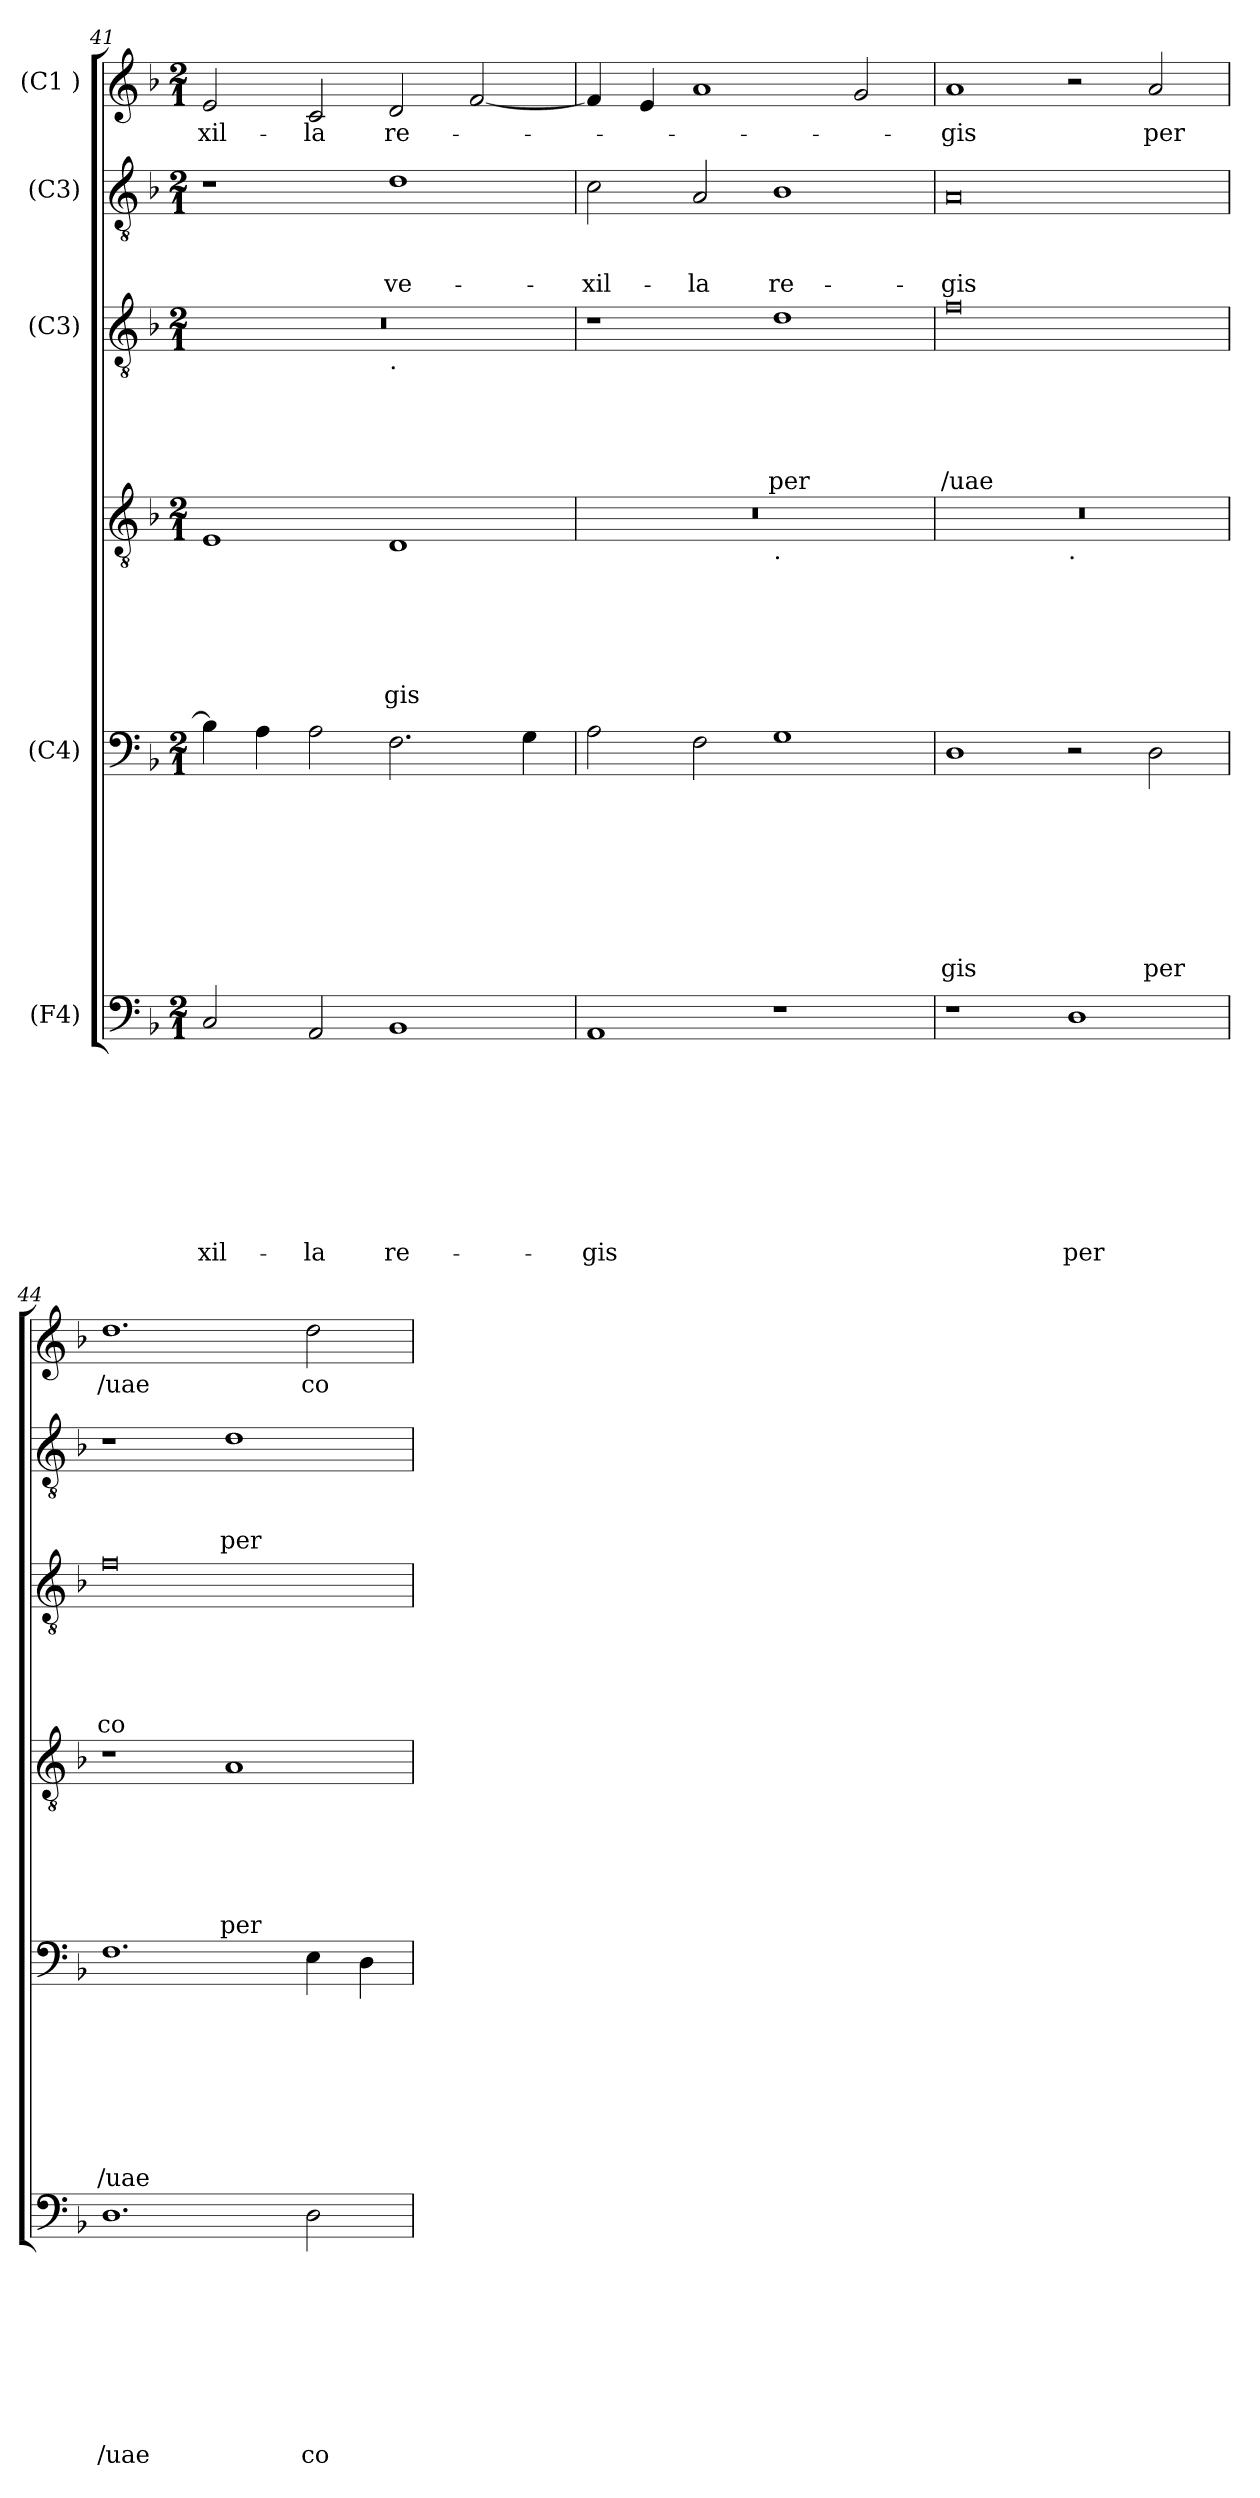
**kern	**text	**text	**text	**text	**text	**text	**text	**text	**text	**kern	**text	**text	**text	**text	**text	**text	**text	**text	**kern	**text	**text	**text	**text	**text	**text	**kern	**text	**text	**text	**text	**text	**kern	**text	**text	**text	**kern	**text
*part6	*part6	*part6	*part6	*part6	*part6	*part6	*part6	*part6	*part6	*part5	*part5	*part5	*part5	*part5	*part5	*part5	*part5	*part5	*part4	*part4	*part4	*part4	*part4	*part4	*part4	*part3	*part3	*part3	*part3	*part3	*part3	*part2	*part2	*part2	*part2	*part1	*part1
*staff6	*staff6	*staff6	*staff6	*staff6	*staff6	*staff6	*staff6	*staff6	*staff6	*staff5	*staff5	*staff5	*staff5	*staff5	*staff5	*staff5	*staff5	*staff5	*staff4	*staff4	*staff4	*staff4	*staff4	*staff4	*staff4	*staff3	*staff3	*staff3	*staff3	*staff3	*staff3	*staff2	*staff2	*staff2	*staff2	*staff1	*staff1
*I"(F4)	*	*	*	*	*	*	*	*	*	*I"(C4)	*	*	*	*	*	*	*	*	*	*	*	*	*	*	*	*I"(C3)	*	*	*	*	*	*I"(C3)	*	*	*	*I"(C1 )	*
*clefF4	*	*	*	*	*	*	*	*	*	*clefF4	*	*	*	*	*	*	*	*	*clefGv2	*	*	*	*	*	*	*clefGv2	*	*	*	*	*	*clefGv2	*	*	*	*clefG2	*
*k[b-]	*	*	*	*	*	*	*	*	*	*k[b-]	*	*	*	*	*	*	*	*	*k[b-]	*	*	*	*	*	*	*k[b-]	*	*	*	*	*	*k[b-]	*	*	*	*k[b-]	*
*F:	*	*	*	*	*	*	*	*	*	*F:	*	*	*	*	*	*	*	*	*F:	*	*	*	*	*	*	*F:	*	*	*	*	*	*F:	*	*	*	*F:	*
*M2/1	*	*	*	*	*	*	*	*	*	*M2/1	*	*	*	*	*	*	*	*	*M2/1	*	*	*	*	*	*	*M2/1	*	*	*	*	*	*M2/1	*	*	*	*M2/1	*
=41	=41	=41	=41	=41	=41	=41	=41	=41	=41	=41	=41	=41	=41	=41	=41	=41	=41	=41	=41	=41	=41	=41	=41	=41	=41	=41	=41	=41	=41	=41	=41	=41	=41	=41	=41	=41	=41
!	!	!	!	!	!	!	!	!	!LO:LY:b	!	!	!	!	!	!	!	!	!	!	!	!	!	!	!	!	!	!	!	!	!	!	!	!	!	!	!	!LO:LY:b
*	*	*	*	*	*	*	*	*	*	*	*	*	*	*	*	*	*	*	*	*	*	*	*	*	*	*^	*	*	*	*	*	*	*	*	*	*	*
2C/	.	.	.	.	.	.	.	.	-xil-	4B-\]	.	.	.	.	.	.	.	.	1E	.	.	.	.	.	.	0r	1ryy	.	.	.	.	.	1r	.	.	.	2e/	-xil-
.	.	.	.	.	.	.	.	.	.	4A\	.	.	.	.	.	.	.	.	.	.	.	.	.	.	.	.	.	.	.	.	.	.	.	.	.	.	.	.
!	!	!	!	!	!	!	!	!	!LO:LY:b	!	!	!	!	!	!	!	!	!	!	!	!	!	!	!	!	!	!	!	!	!	!	!	!	!	!	!	!	!LO:LY:b
2AA/	.	.	.	.	.	.	.	.	-la	2A\	.	.	.	.	.	.	.	.	.	.	.	.	.	.	.	.	.	.	.	.	.	.	.	.	.	.	2c/	-la
!	!	!	!	!	!	!	!	!	!	!	!	!	!	!	!	!	!	!	!	!	!	!	!	!	!	!	!LO:TX:b:t=.	!	!	!	!	!	!	!	!	!	!	!
!	!	!	!	!	!	!	!	!	!LO:LY:b	!	!	!	!	!	!	!	!	!	!	!	!	!	!	!	!LO:LY:b	!	!	!	!	!	!	!	!	!	!	!LO:LY:b	!	!LO:LY:b
1BB-	.	.	.	.	.	.	.	.	re-	2.F\	.	.	.	.	.	.	.	.	1D	.	.	.	.	.	-gis	.	1ryy	.	.	.	.	.	1d	.	.	ve-	2d/	re-
.	.	.	.	.	.	.	.	.	.	.	.	.	.	.	.	.	.	.	.	.	.	.	.	.	.	.	.	.	.	.	.	.	.	.	.	.	[<2f/	.
.	.	.	.	.	.	.	.	.	.	4G\	.	.	.	.	.	.	.	.	.	.	.	.	.	.	.	.	.	.	.	.	.	.	.	.	.	.	.	.
=42	=42	=42	=42	=42	=42	=42	=42	=42	=42	=42	=42	=42	=42	=42	=42	=42	=42	=42	=42	=42	=42	=42	=42	=42	=42	=42	=42	=42	=42	=42	=42	=42	=42	=42	=42	=42	=42	=42
!	!	!	!	!	!	!	!	!	!LO:LY:b	!	!	!	!	!	!	!	!	!	!	!	!	!	!	!	!	!	!	!	!	!	!	!	!	!	!	!LO:LY:b	!	!
*	*	*	*	*	*	*	*	*	*	*	*	*	*	*	*	*	*	*	*^	*	*	*	*	*	*	*v	*v	*	*	*	*	*	*	*	*	*	*	*
1AA	.	.	.	.	.	.	.	.	-gis	2A\	.	.	.	.	.	.	.	.	0r	1ryy	.	.	.	.	.	.	1r	.	.	.	.	.	2c\	.	.	-xil-	4f/]	.
.	.	.	.	.	.	.	.	.	.	.	.	.	.	.	.	.	.	.	.	.	.	.	.	.	.	.	.	.	.	.	.	.	.	.	.	.	4e/	.
!	!	!	!	!	!	!	!	!	!	!	!	!	!	!	!	!	!	!	!	!	!	!	!	!	!	!	!	!	!	!	!	!	!	!	!	!LO:LY:b	!	!
.	.	.	.	.	.	.	.	.	.	2F\	.	.	.	.	.	.	.	.	.	.	.	.	.	.	.	.	.	.	.	.	.	.	2A/	.	.	-la	1a	.
!	!	!	!	!	!	!	!	!	!	!	!	!	!	!	!	!	!	!	!	!LO:TX:b:t=.	!	!	!	!	!	!	!	!	!	!	!	!	!	!	!	!	!	!
!	!	!	!	!	!	!	!	!	!	!	!	!	!	!	!	!	!	!	!	!	!	!	!	!	!	!	!	!	!	!	!	!LO:LY:b	!	!	!	!LO:LY:b	!	!
1r	.	.	.	.	.	.	.	.	.	1G	.	.	.	.	.	.	.	.	.	1ryy	.	.	.	.	.	.	1d	.	.	.	.	per	1B-	.	.	re-	.	.
.	.	.	.	.	.	.	.	.	.	.	.	.	.	.	.	.	.	.	.	.	.	.	.	.	.	.	.	.	.	.	.	.	.	.	.	.	2g/	.
=43	=43	=43	=43	=43	=43	=43	=43	=43	=43	=43	=43	=43	=43	=43	=43	=43	=43	=43	=43	=43	=43	=43	=43	=43	=43	=43	=43	=43	=43	=43	=43	=43	=43	=43	=43	=43	=43	=43
!	!	!	!	!	!	!	!	!	!	!	!	!	!	!	!	!	!	!LO:LY:b	!	!	!	!	!	!	!	!	!	!	!	!	!	!LO:LY:b	!	!	!	!LO:LY:b:rj	!	!LO:LY:b
1r	.	.	.	.	.	.	.	.	.	1D	.	.	.	.	.	.	.	-gis	0r	1ryy	.	.	.	.	.	.	0f	.	.	.	.	/uae	0A	.	.	-gis	1a	-gis
!	!	!	!	!	!	!	!	!	!	!	!	!	!	!	!	!	!	!	!	!LO:TX:b:t=.	!	!	!	!	!	!	!	!	!	!	!	!	!	!	!	!	!	!
!	!	!	!	!	!	!	!	!	!LO:LY:b	!	!	!	!	!	!	!	!	!	!	!	!	!	!	!	!	!	!	!	!	!	!	!	!	!	!	!	!	!
1D	.	.	.	.	.	.	.	.	per	2r	.	.	.	.	.	.	.	.	.	1ryy	.	.	.	.	.	.	.	.	.	.	.	.	.	.	.	.	2r	.
!	!	!	!	!	!	!	!	!	!	!	!	!	!	!	!	!	!	!LO:LY:b	!	!	!	!	!	!	!	!	!	!	!	!	!	!	!	!	!	!	!	!LO:LY:b
.	.	.	.	.	.	.	.	.	.	2D\	.	.	.	.	.	.	.	per	.	.	.	.	.	.	.	.	.	.	.	.	.	.	.	.	.	.	2a/	per
=44	=44	=44	=44	=44	=44	=44	=44	=44	=44	=44	=44	=44	=44	=44	=44	=44	=44	=44	=44	=44	=44	=44	=44	=44	=44	=44	=44	=44	=44	=44	=44	=44	=44	=44	=44	=44	=44	=44
!	!	!	!	!	!	!	!	!	!LO:LY:b	!	!	!	!	!	!	!	!	!LO:LY:b	!	!	!	!	!	!	!	!	!	!	!	!	!	!LO:LY:b:rj	!	!	!	!	!	!LO:LY:b
*	*	*	*	*	*	*	*	*	*	*	*	*	*	*	*	*	*	*	*v	*v	*	*	*	*	*	*	*	*	*	*	*	*	*	*	*	*	*	*
1.D	.	.	.	.	.	.	.	.	/uae	1.F	.	.	.	.	.	.	.	/uae	1r	.	.	.	.	.	.	0f	.	.	.	.	co-	1r	.	.	.	1.dd	/uae
!	!	!	!	!	!	!	!	!	!	!	!	!	!	!	!	!	!	!	!	!	!	!	!	!	!LO:LY:b	!	!	!	!	!	!	!	!	!	!LO:LY:b	!	!
.	.	.	.	.	.	.	.	.	.	.	.	.	.	.	.	.	.	.	1A	.	.	.	.	.	per	.	.	.	.	.	.	1d	.	.	per	.	.
!	!	!	!	!	!	!	!	!	!LO:LY:b	!	!	!	!	!	!	!	!	!	!	!	!	!	!	!	!	!	!	!	!	!	!	!	!	!	!	!	!LO:LY:b
2D\	.	.	.	.	.	.	.	.	co-	4E\	.	.	.	.	.	.	.	.	.	.	.	.	.	.	.	.	.	.	.	.	.	.	.	.	.	2dd\	co-
.	.	.	.	.	.	.	.	.	.	4D\	.	.	.	.	.	.	.	.	.	.	.	.	.	.	.	.	.	.	.	.	.	.	.	.	.	.	.
=	=	=	=	=	=	=	=	=	=	=	=	=	=	=	=	=	=	=	=	=	=	=	=	=	=	=	=	=	=	=	=	=	=	=	=	=	=
*-	*-	*-	*-	*-	*-	*-	*-	*-	*-	*-	*-	*-	*-	*-	*-	*-	*-	*-	*-	*-	*-	*-	*-	*-	*-	*-	*-	*-	*-	*-	*-	*-	*-	*-	*-	*-	*-
